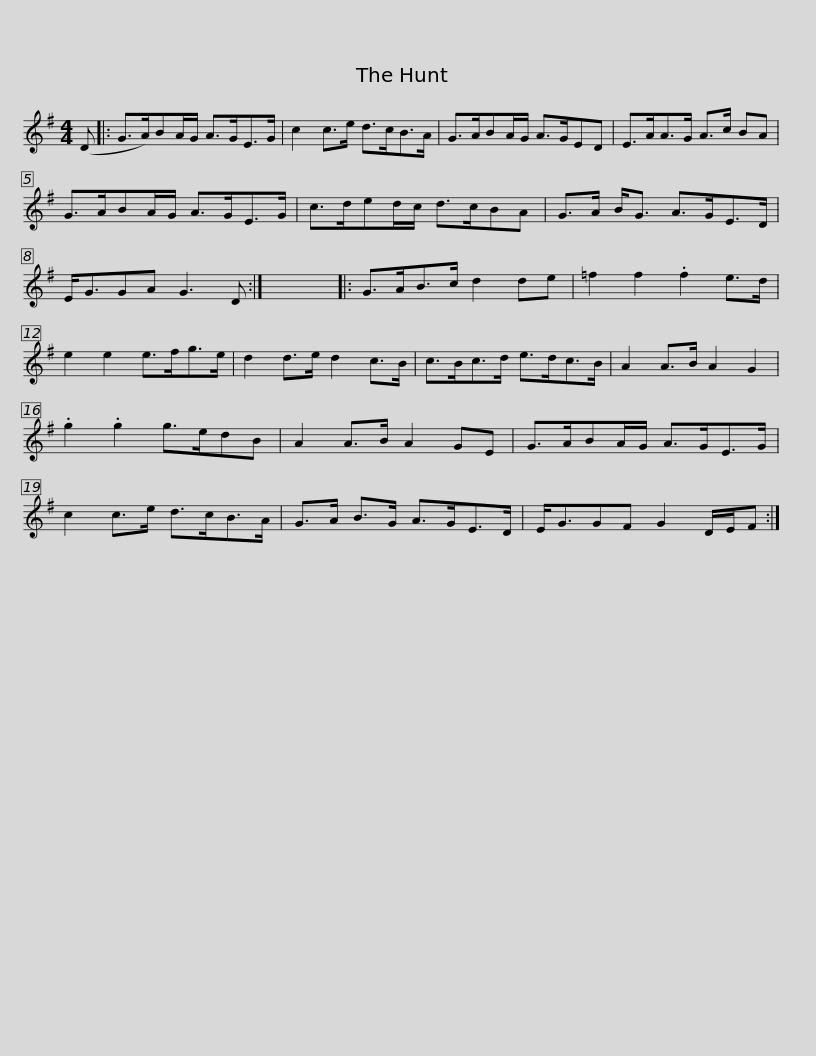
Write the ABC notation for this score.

X:1
L:1/8
M:4/4
I:linebreak $
K:G
V:1 treble
V:1
 (D |: G>A)BA/G/ A>GE>G | c2 c>e d>cB>A | G>ABA/G/ A>GED | E>AA>G A>c BA |$ %5
 G>ABA/G/ A>GE>G | c>ded/c/ d>cBA | G>A B<G A>GE>D | E<GGA G3 D :| x8 |:$ %10
 G>AB>c d2 de | =f2 f2 .f2 e>d | e2 e2 e>fg>e | d2 d>e d2 c>B | c>Bc>d e>dc>B | %15
 A2 A>B A2 G2 |$ .g2 .g2 g>edB | A2 A>B A2 GE | G>ABA/G/ A>GE>G | c2 c>e d>cB>A | %20
 G>A B>G A>GE>D |$ E<GGF G2 D/E/F :| %22
